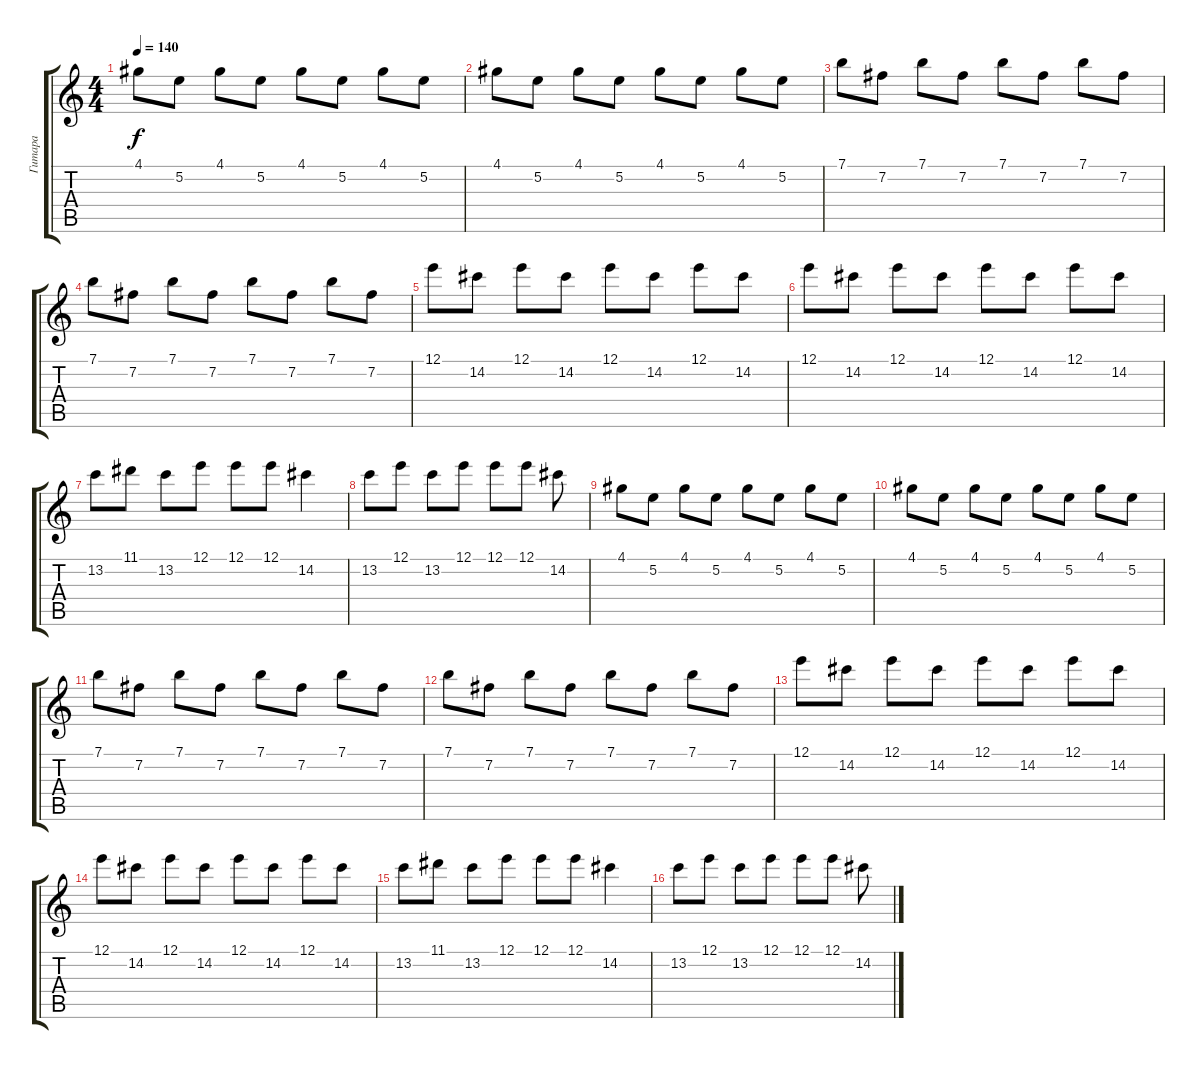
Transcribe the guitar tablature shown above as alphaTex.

\track ("Гитара" "Гитара") {instrument acousticguitarsteel}
\staff {score tabs}
\tuning (E4 B3 G3 D3 A2 E2) {hide}
\ts (4 4)
\tempo 140
\clef g2
\ks c
4.1.8{dy f} 5.2.8 4.1.8 5.2.8 4.1.8 5.2.8 4.1.8 5.2.8 |
4.1.8 5.2.8 4.1.8 5.2.8 4.1.8 5.2.8 4.1.8 5.2.8 |
7.1.8 7.2.8 7.1.8 7.2.8 7.1.8 7.2.8 7.1.8 7.2.8 |
7.1.8 7.2.8 7.1.8 7.2.8 7.1.8 7.2.8 7.1.8 7.2.8 |
12.1.8 14.2.8 12.1.8 14.2.8 12.1.8 14.2.8 12.1.8 14.2.8 |
12.1.8 14.2.8 12.1.8 14.2.8 12.1.8 14.2.8 12.1.8 14.2.8 |
13.2.8 11.1.8 13.2.8 12.1.8 12.1.8 12.1.8 14.2.4 |
13.2.8 12.1.8 13.2.8 12.1.8 12.1.8 12.1.8 14.2.8 |
4.1.8 5.2.8 4.1.8 5.2.8 4.1.8 5.2.8 4.1.8 5.2.8 |
4.1.8 5.2.8 4.1.8 5.2.8 4.1.8 5.2.8 4.1.8 5.2.8 |
7.1.8 7.2.8 7.1.8 7.2.8 7.1.8 7.2.8 7.1.8 7.2.8 |
7.1.8 7.2.8 7.1.8 7.2.8 7.1.8 7.2.8 7.1.8 7.2.8 |
12.1.8 14.2.8 12.1.8 14.2.8 12.1.8 14.2.8 12.1.8 14.2.8 |
12.1.8 14.2.8 12.1.8 14.2.8 12.1.8 14.2.8 12.1.8 14.2.8 |
13.2.8 11.1.8 13.2.8 12.1.8 12.1.8 12.1.8 14.2.4 |
13.2.8 12.1.8 13.2.8 12.1.8 12.1.8 12.1.8 14.2.8
